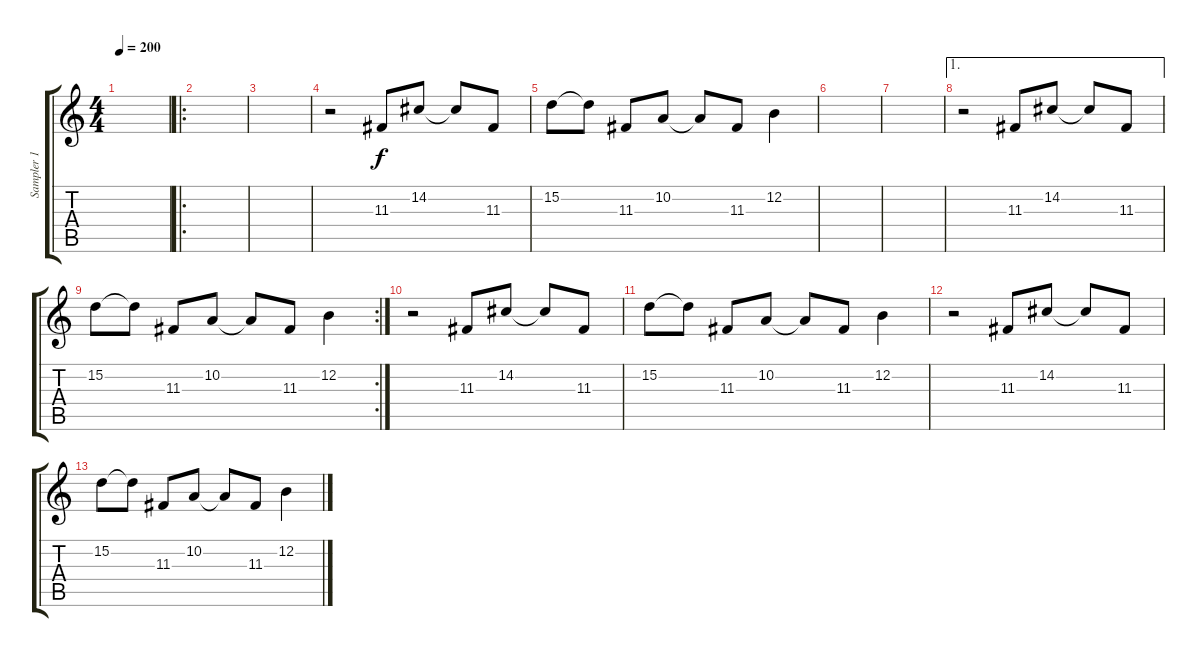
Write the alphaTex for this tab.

\track ("Sampler 1 (Delay)" "Sampler 1 ") {instrument pizzicatostrings}
\staff {score tabs}
\tuning (E4 B3 G3 D3 A2 E2) {hide}
\ts (4 4)
\tempo 200
\clef g2
\ks c
|
\ro
|
|
r.2 11.3.8 14.2.8 14.2{t}.8 11.3.8 |
15.2.8 15.2{t}.8 11.3.8 10.2.8 10.2{t}.8 11.3.8 12.2.4 |
|
|
\ae 1
r.2 11.3.8 14.2.8 14.2{t}.8 11.3.8 |
\rc 2
15.2.8 15.2{t}.8 11.3.8 10.2.8 10.2{t}.8 11.3.8 12.2.4 |
r.2 11.3.8 14.2.8 14.2{t}.8 11.3.8 |
15.2.8 15.2{t}.8 11.3.8 10.2.8 10.2{t}.8 11.3.8 12.2.4 |
r.2 11.3.8 14.2.8 14.2{t}.8 11.3.8 |
15.2.8 15.2{t}.8 11.3.8 10.2.8 10.2{t}.8 11.3.8 12.2.4
